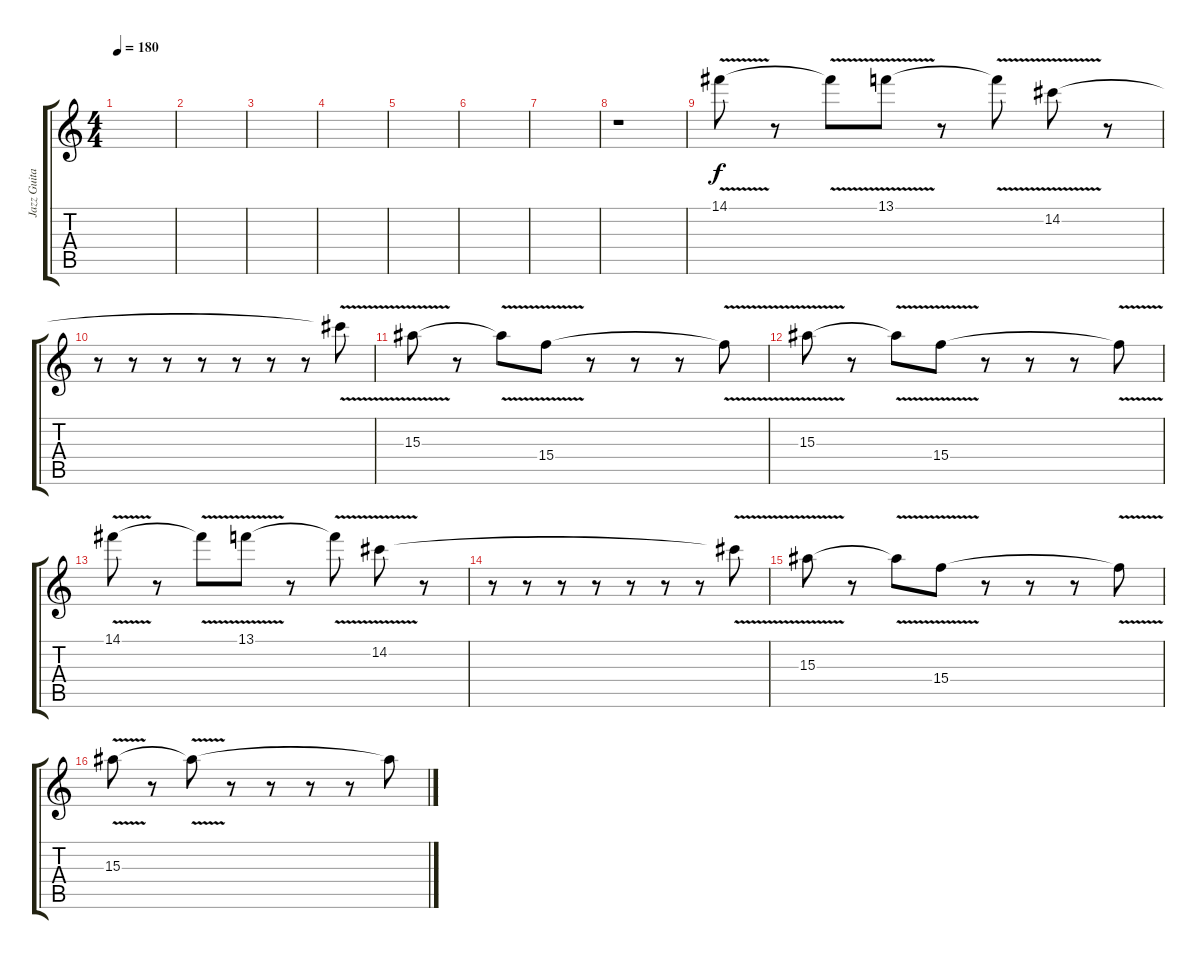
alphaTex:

\track ("Jazz Guitarist" "Jazz Guita") {instrument electricguitarjazz}
\staff {score tabs}
\tuning (E4 B3 G3 D3 A2 E2) {hide}
\ts (4 4)
\tempo 180
\clef g2
\ks c
|
|
|
|
|
|
|
r.1 |
14.1{v}.8 r.8 14.1{t}.8 13.1{v}.8 r.8 13.1{t}.8 14.2{v}.8 r.8 |
r.8 r.8 r.8 r.8 r.8 r.8 r.8 14.2{t}.8 |
15.3{v}.8 r.8 15.3{t}.8 15.4{v}.8 r.8 r.8 r.8 15.4{t}.8 |
15.3{v}.8 r.8 15.3{t}.8 15.4{v}.8 r.8 r.8 r.8 15.4{t}.8 |
14.1{v}.8 r.8 14.1{t}.8 13.1{v}.8 r.8 13.1{t}.8 14.2{v}.8 r.8 |
r.8 r.8 r.8 r.8 r.8 r.8 r.8 14.2{t}.8 |
15.3{v}.8 r.8 15.3{t}.8 15.4{v}.8 r.8 r.8 r.8 15.4{t}.8 |
15.3{v}.8 r.8 15.3{t}.8 r.8 r.8 r.8 r.8 15.3{t}.8
